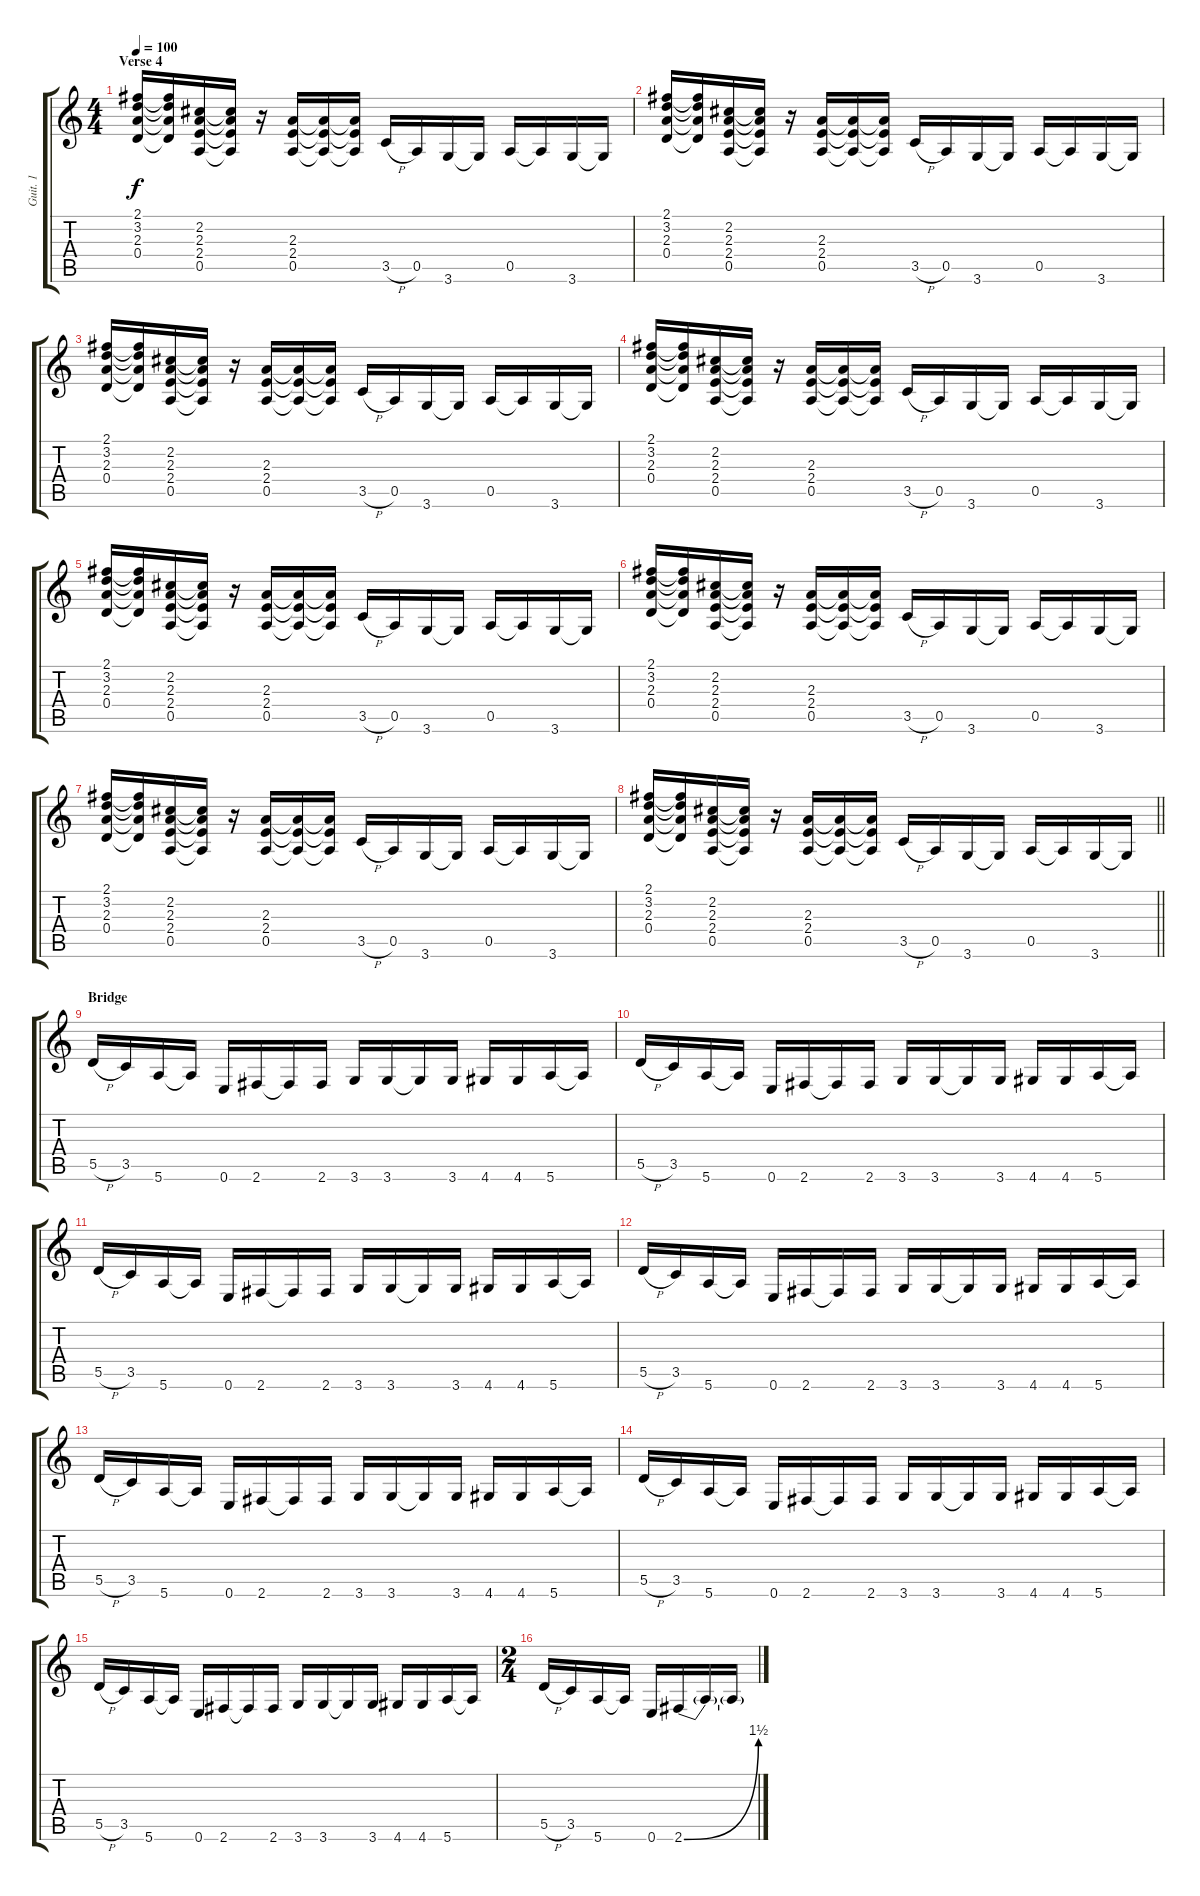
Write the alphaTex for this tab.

\track ("Guit. 1" "Guit. 1") {instrument overdrivenguitar}
\staff {score tabs}
\tuning (E4 B3 G3 D3 A2 E2) {hide}
\ts (4 4)
\section ("" "Verse 4")
\tempo 100
\clef g2
\ks c
(2.1 3.2 2.3 0.4).16{dy f} (2.1{t} 3.2{t} 2.3{t} 0.4{t}).16 (2.2 2.3 2.4 0.5).16 (2.2{t} 2.3{t} 2.4{t} 0.5{t}).16 r.16 (2.3 2.4 0.5).16 (2.3{t} 2.4{t} 0.5{t}).16 (2.3{t} 2.4{t} 0.5{t}).16 3.5{h}.16 0.5.16 3.6.16 3.6{t}.16 0.5.16 0.5{t}.16 3.6.16 3.6{t}.16 |
(2.1 3.2 2.3 0.4).16 (2.1{t} 3.2{t} 2.3{t} 0.4{t}).16 (2.2 2.3 2.4 0.5).16 (2.2{t} 2.3{t} 2.4{t} 0.5{t}).16 r.16 (2.3 2.4 0.5).16 (2.3{t} 2.4{t} 0.5{t}).16 (2.3{t} 2.4{t} 0.5{t}).16 3.5{h}.16 0.5.16 3.6.16 3.6{t}.16 0.5.16 0.5{t}.16 3.6.16 3.6{t}.16 |
(2.1 3.2 2.3 0.4).16 (2.1{t} 3.2{t} 2.3{t} 0.4{t}).16 (2.2 2.3 2.4 0.5).16 (2.2{t} 2.3{t} 2.4{t} 0.5{t}).16 r.16 (2.3 2.4 0.5).16 (2.3{t} 2.4{t} 0.5{t}).16 (2.3{t} 2.4{t} 0.5{t}).16 3.5{h}.16 0.5.16 3.6.16 3.6{t}.16 0.5.16 0.5{t}.16 3.6.16 3.6{t}.16 |
(2.1 3.2 2.3 0.4).16 (2.1{t} 3.2{t} 2.3{t} 0.4{t}).16 (2.2 2.3 2.4 0.5).16 (2.2{t} 2.3{t} 2.4{t} 0.5{t}).16 r.16 (2.3 2.4 0.5).16 (2.3{t} 2.4{t} 0.5{t}).16 (2.3{t} 2.4{t} 0.5{t}).16 3.5{h}.16 0.5.16 3.6.16 3.6{t}.16 0.5.16 0.5{t}.16 3.6.16 3.6{t}.16 |
(2.1 3.2 2.3 0.4).16 (2.1{t} 3.2{t} 2.3{t} 0.4{t}).16 (2.2 2.3 2.4 0.5).16 (2.2{t} 2.3{t} 2.4{t} 0.5{t}).16 r.16 (2.3 2.4 0.5).16 (2.3{t} 2.4{t} 0.5{t}).16 (2.3{t} 2.4{t} 0.5{t}).16 3.5{h}.16 0.5.16 3.6.16 3.6{t}.16 0.5.16 0.5{t}.16 3.6.16 3.6{t}.16 |
(2.1 3.2 2.3 0.4).16 (2.1{t} 3.2{t} 2.3{t} 0.4{t}).16 (2.2 2.3 2.4 0.5).16 (2.2{t} 2.3{t} 2.4{t} 0.5{t}).16 r.16 (2.3 2.4 0.5).16 (2.3{t} 2.4{t} 0.5{t}).16 (2.3{t} 2.4{t} 0.5{t}).16 3.5{h}.16 0.5.16 3.6.16 3.6{t}.16 0.5.16 0.5{t}.16 3.6.16 3.6{t}.16 |
(2.1 3.2 2.3 0.4).16 (2.1{t} 3.2{t} 2.3{t} 0.4{t}).16 (2.2 2.3 2.4 0.5).16 (2.2{t} 2.3{t} 2.4{t} 0.5{t}).16 r.16 (2.3 2.4 0.5).16 (2.3{t} 2.4{t} 0.5{t}).16 (2.3{t} 2.4{t} 0.5{t}).16 3.5{h}.16 0.5.16 3.6.16 3.6{t}.16 0.5.16 0.5{t}.16 3.6.16 3.6{t}.16 |
\barLineRight lightlight
(2.1 3.2 2.3 0.4).16 (2.1{t} 3.2{t} 2.3{t} 0.4{t}).16 (2.2 2.3 2.4 0.5).16 (2.2{t} 2.3{t} 2.4{t} 0.5{t}).16 r.16 (2.3 2.4 0.5).16 (2.3{t} 2.4{t} 0.5{t}).16 (2.3{t} 2.4{t} 0.5{t}).16 3.5{h}.16 0.5.16 3.6.16 3.6{t}.16 0.5.16 0.5{t}.16 3.6.16 3.6{t}.16 |
\section ("" "Bridge")
5.5{h}.16 3.5.16 5.6.16 5.6{t}.16 0.6.16 2.6.16 2.6{t}.16 2.6.16 3.6.16 3.6.16 3.6{t}.16 3.6.16 4.6.16 4.6.16 5.6.16 5.6{t}.16 |
5.5{h}.16 3.5.16 5.6.16 5.6{t}.16 0.6.16 2.6.16 2.6{t}.16 2.6.16 3.6.16 3.6.16 3.6{t}.16 3.6.16 4.6.16 4.6.16 5.6.16 5.6{t}.16 |
5.5{h}.16 3.5.16 5.6.16 5.6{t}.16 0.6.16 2.6.16 2.6{t}.16 2.6.16 3.6.16 3.6.16 3.6{t}.16 3.6.16 4.6.16 4.6.16 5.6.16 5.6{t}.16 |
5.5{h}.16 3.5.16 5.6.16 5.6{t}.16 0.6.16 2.6.16 2.6{t}.16 2.6.16 3.6.16 3.6.16 3.6{t}.16 3.6.16 4.6.16 4.6.16 5.6.16 5.6{t}.16 |
5.5{h}.16 3.5.16 5.6.16 5.6{t}.16 0.6.16 2.6.16 2.6{t}.16 2.6.16 3.6.16 3.6.16 3.6{t}.16 3.6.16 4.6.16 4.6.16 5.6.16 5.6{t}.16 |
5.5{h}.16 3.5.16 5.6.16 5.6{t}.16 0.6.16 2.6.16 2.6{t}.16 2.6.16 3.6.16 3.6.16 3.6{t}.16 3.6.16 4.6.16 4.6.16 5.6.16 5.6{t}.16 |
5.5{h}.16 3.5.16 5.6.16 5.6{t}.16 0.6.16 2.6.16 2.6{t}.16 2.6.16 3.6.16 3.6.16 3.6{t}.16 3.6.16 4.6.16 4.6.16 5.6.16 5.6{t}.16 |
\ts (2 4)
5.5{h}.16 3.5.16 5.6.16 5.6{t}.16 0.6.16 2.6{be (bend 0 0 60 6)}.16 2.6{t}.16 2.6{t}.16
